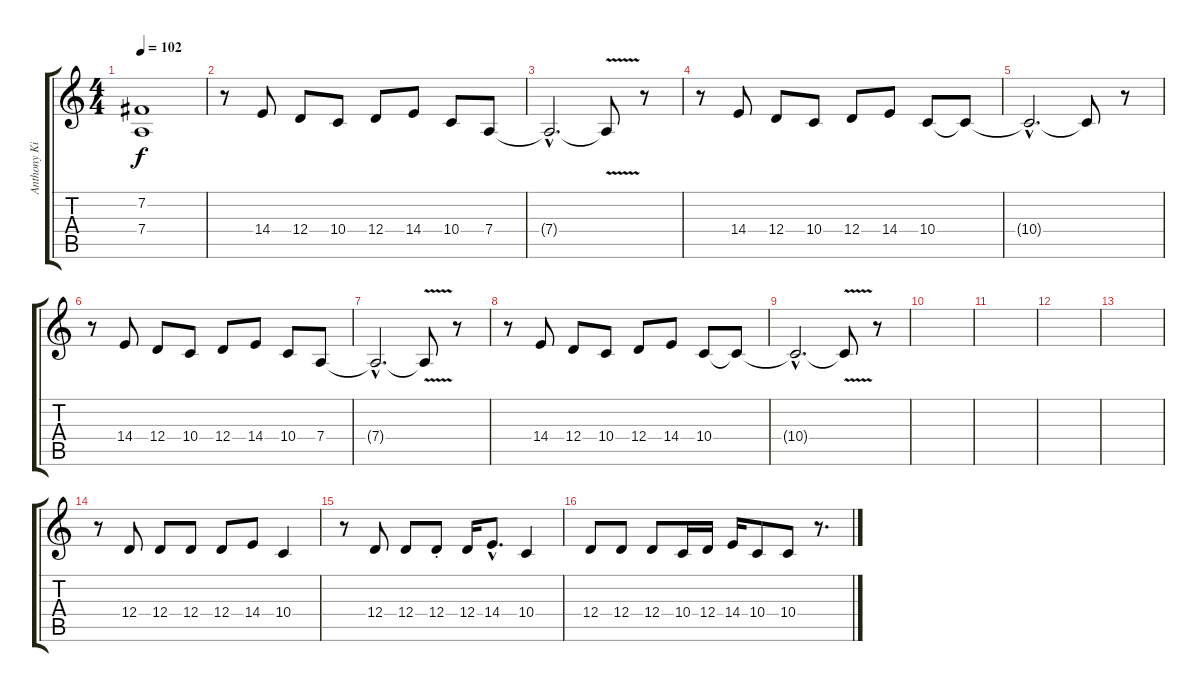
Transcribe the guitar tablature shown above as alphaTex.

\track ("Anthony Kiedis (Chant)" "Anthony Ki") {instrument trumpet}
\staff {score tabs}
\tuning (E4 B3 G3 D3 A2 E2) {hide}
\ts (4 4)
\tempo 102
\clef g2
\ks c
(7.2{t} 7.4{t}).1{dy f} |
r.8 14.4.8 12.4.8 10.4.8 12.4.8 14.4.8 10.4.8 7.4.8 |
7.4{hac t}.2{d} 7.4{v t}.8 r.8 |
r.8 14.4.8 12.4.8 10.4.8 12.4.8 14.4.8 10.4.8 10.4{t}.8 |
10.4{hac t}.2{d} 10.4{t}.8 r.8 |
r.8 14.4.8 12.4.8 10.4.8 12.4.8 14.4.8 10.4.8 7.4.8 |
7.4{hac t}.2{d} 7.4{v t}.8 r.8 |
r.8 14.4.8 12.4.8 10.4.8 12.4.8 14.4.8 10.4.8 10.4{t}.8 |
10.4{hac t}.2{d} 10.4{v t}.8 r.8 |
|
|
|
|
r.8 12.4.8 12.4.8 12.4.8 12.4.8 14.4.8 10.4.4 |
r.8 12.4.8 12.4.8 12.4{st}.8 12.4.16 14.4{hac}.8{d} 10.4.4 |
12.4.8 12.4.8 12.4.8 10.4.16 12.4.16 14.4.16 10.4.8 10.4.8 r.8{d}
